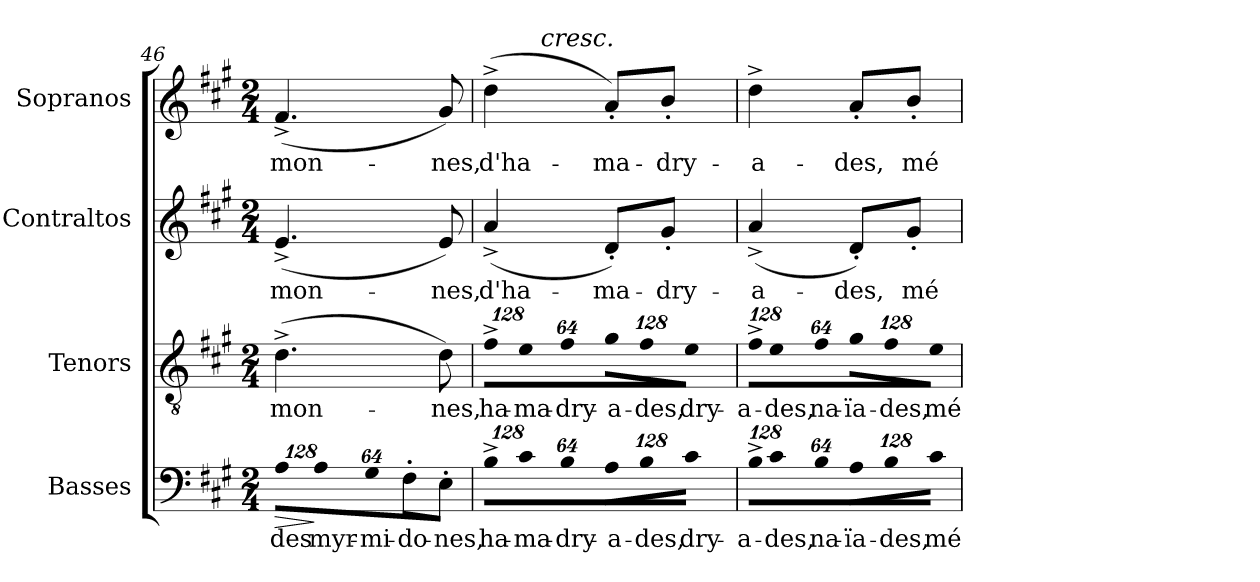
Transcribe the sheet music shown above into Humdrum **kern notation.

**kern	**text	**dynam	**kern	**text	**kern	**text	**kern	**text
*part4	*part4	*part4	*part3	*part3	*part2	*part2	*part1	*part1
*staff4	*staff4	*staff4	*staff3	*staff3	*staff2	*staff2	*staff1	*staff1
*I"Basses	*	*	*I"Tenors	*	*I"Contraltos	*	*I"Sopranos	*
*I'B.	*	*	*I'T.	*	*I'C.	*	*I'S.	*
*clefF4	*	*	*clefGv2	*	*clefG2	*	*clefG2	*
*	*	*	*ITrd7c12	*	*	*	*	*
*k[f#c#g#]	*	*	*k[f#c#g#]	*	*k[f#c#g#]	*	*k[f#c#g#]	*
*A:	*	*	*A:	*	*A:	*	*A:	*
*M2/4	*	*	*M2/4	*	*M2/4	*	*M2/4	*
*Xbrackettup	*	*	*	*	*	*	*	*
=46	=46	=46	=46	=46	=46	=46	=46	=46
!LO:N:vis=8	!	!	!	!	!	!	!	!
!	!LO:LY:b:color=#000000	!LO:HP:b	!	!	!	!	!	!
!	!	!	!	!LO:LY:b:color=#000000	!	!	!	!
!	!	!	!	!	!	!LO:LY:b:color=#000000	!	!
!	!	!	!	!	!	!	!	!LO:LY:b:color=#000000
1024%85Ai\L	des	>	(4.D^i\	-mon-	(4.e^i/	-mon-	(4.f#^i/	-mon-
!LO:N:vis=8	!	!	!	!	!	!	!	!
!	!LO:LY:b:color=#000000	!	!	!	!	!	!	!
1024%85Ai\	myr-	]	.	.	.	.	.	.
!LO:N:vis=8	!	!	!	!	!	!	!	!
!	!LO:LY:b:color=#000000	!	!	!	!	!	!	!
512%43G#i\J	-mi-	.	.	.	.	.	.	.
!	!LO:LY:b:color=#000000	!	!	!	!	!	!	!
8F#'i\L	-do-	.	.	.	.	.	.	.
!	!LO:LY:b:color=#000000	!	!	!	!	!	!	!
!	!	!	!	!LO:LY:b:color=#000000	!	!	!	!
!	!	!	!	!	!	!LO:LY:b:color=#000000	!	!
!	!	!	!	!	!	!	!	!LO:LY:b:color=#000000
8E'i\J	-nes,	.	8Di\)	-nes,	8ei/)	-nes,	8g#i/)	-nes,
!!LO:LB:g=z
=47	=47	=47	=47	=47	=47	=47	=47	=47
!LO:N:vis=8	!	!	!	!	!	!	!	!
!	!LO:LY:b:color=#000000	!	!	!	!	!	!	!
*	*	*	*Xbrackettup	*	*	*	*	*
!	!	!	!LO:N:vis=8	!	!	!	!	!
!	!	!	!	!LO:LY:b:color=#000000	!	!	!	!
!	!	!	!	!	!	!LO:LY:b:color=#000000	!	!
!	!	!	!	!	!	!	!	!LO:LY:b:color=#000000
*	*	*	*	*	*	*	*^	*
1024%85B^i\L	ha-	.	1024%85F#^i\L	ha-	(4a^i/	d'ha-	(4dd^i\	8ryy	d'ha-
!LO:N:vis=8	!	!	!	!	!	!	!	!	!
!	!LO:LY:b:color=#000000	!	!LO:N:vis=8	!	!	!	!	!	!
!	!	!	!	!LO:LY:b:color=#000000	!	!	!	!	!
1024%85c#i\	-ma-	.	1024%85Ei\	-ma-	.	.	.	.	.
.	.	.	.	.	.	.	.	1024ryy	.
!	!	!	!	!	!	!	!	!LO:TX:a:i:t=cresc.	!
.	.	.	.	.	.	.	.	4ryy	.
!LO:N:vis=8	!	!	!	!	!	!	!	!	!
!	!LO:LY:b:color=#000000	!	!LO:N:vis=8	!	!	!	!	!	!
!	!	!	!	!LO:LY:b:color=#000000	!	!	!	!	!
512%43Bi\J	-dry-	.	512%43F#i\J	-dry-	.	.	.	.	.
!LO:N:vis=8	!	!	!	!	!	!	!	!	!
!	!LO:LY:b:color=#000000	!	!LO:N:vis=8	!	!	!	!	!	!
!	!	!	!	!LO:LY:b:color=#000000	!	!	!	!	!
!	!	!	!	!	!	!LO:LY:b:color=#000000	!	!	!
!	!	!	!	!	!	!	!	!	!LO:LY:b:color=#000000
1024%85Ai\L	-a-	.	1024%85G#i\L	-a-	8d'i/L)	-ma-	8a'i/L)	.	-ma-
!LO:N:vis=8	!	!	!	!	!	!	!	!	!
!	!LO:LY:b:color=#000000	!	!LO:N:vis=8	!	!	!	!	!	!
!	!	!	!	!LO:LY:b:color=#000000	!	!	!	!	!
1024%85Bi\	-des,	.	1024%85F#i\	-des,	.	.	.	.	.
!	!	!	!	!	!	!LO:LY:b:color=#000000	!	!	!
!	!	!	!	!	!	!	!	!	!LO:LY:b:color=#000000
.	.	.	.	.	8g#'i/J	-dry-	8b'i/J	.	-dry-
.	.	.	.	.	.	.	.	16ryy	.
!LO:N:vis=8	!	!	!	!	!	!	!	!	!
!	!LO:LY:b:color=#000000	!	!LO:N:vis=8	!	!	!	!	!	!
!	!	!	!	!LO:LY:b:color=#000000	!	!	!	!	!
512%43c#i\J	dry-	.	512%43Ei\J	dry-	.	.	.	.	.
.	.	.	.	.	.	.	.	32ryy	.
.	.	.	.	.	.	.	.	64ryy	.
.	.	.	.	.	.	.	.	128...ryy	.
=48	=48	=48	=48	=48	=48	=48	=48	=48	=48
!LO:N:vis=8	!	!	!	!	!	!	!	!	!
*	*	*	*	*	*	*	*v	*v	*
*	*	*	*	*	*	*	*^	*
!	!LO:LY:b:color=#000000	!	!LO:N:vis=8	!	!	!	!	!	!
*	*	*	*	*	*	*	*v	*v	*
*	*	*	*	*	*	*	*^	*
!	!	!	!	!LO:LY:b:color=#000000	!	!	!	!	!
*	*	*	*	*	*	*	*v	*v	*
*	*	*	*	*	*	*	*^	*
!	!	!	!	!	!	!LO:LY:b:color=#000000	!	!	!
*	*	*	*	*	*	*	*v	*v	*
*	*	*	*	*	*	*	*^	*
!	!	!	!	!	!	!	!	!	!LO:LY:b:color=#000000
*	*	*	*	*	*	*	*v	*v	*
1024%85B^i\L	-a-	.	1024%85F#^i\L	-a-	(4a^i/	-a-	4dd^i\	-a-
!LO:N:vis=8	!	!	!	!	!	!	!	!
!	!LO:LY:b:color=#000000	!	!LO:N:vis=8	!	!	!	!	!
!	!	!	!	!LO:LY:b:color=#000000	!	!	!	!
1024%85c#i\	-des,	.	1024%85Ei\	-des,	.	.	.	.
!LO:N:vis=8	!	!	!	!	!	!	!	!
!	!LO:LY:b:color=#000000	!	!LO:N:vis=8	!	!	!	!	!
!	!	!	!	!LO:LY:b:color=#000000	!	!	!	!
512%43Bi\J	na-	.	512%43F#i\J	na-	.	.	.	.
!LO:N:vis=8	!	!	!	!	!	!	!	!
!	!LO:LY:b:color=#000000	!	!LO:N:vis=8	!	!	!	!	!
!	!	!	!	!LO:LY:b:color=#000000	!	!	!	!
!	!	!	!	!	!	!LO:LY:b:color=#000000	!	!
!	!	!	!	!	!	!	!	!LO:LY:b:color=#000000
1024%85Ai\L	-ïa-	.	1024%85G#i\L	-ïa-	8d'i/L)	-des,	8a'i/L	-des,
!LO:N:vis=8	!	!	!	!	!	!	!	!
!	!LO:LY:b:color=#000000	!	!LO:N:vis=8	!	!	!	!	!
!	!	!	!	!LO:LY:b:color=#000000	!	!	!	!
1024%85Bi\	-des,	.	1024%85F#i\	-des,	.	.	.	.
!	!	!	!	!	!	!LO:LY:b:color=#000000	!	!
!	!	!	!	!	!	!	!	!LO:LY:b:color=#000000
.	.	.	.	.	8g#'i/J	mé-	8b'i/J	mé-
!LO:N:vis=8	!	!	!	!	!	!	!	!
!	!LO:LY:b:color=#000000	!	!LO:N:vis=8	!	!	!	!	!
!	!	!	!	!LO:LY:b:color=#000000	!	!	!	!
512%43c#i\J	mé-	.	512%43Ei\J	mé-	.	.	.	.
=	=	=	=	=	=	=	=	=
*-	*-	*-	*-	*-	*-	*-	*-	*-
